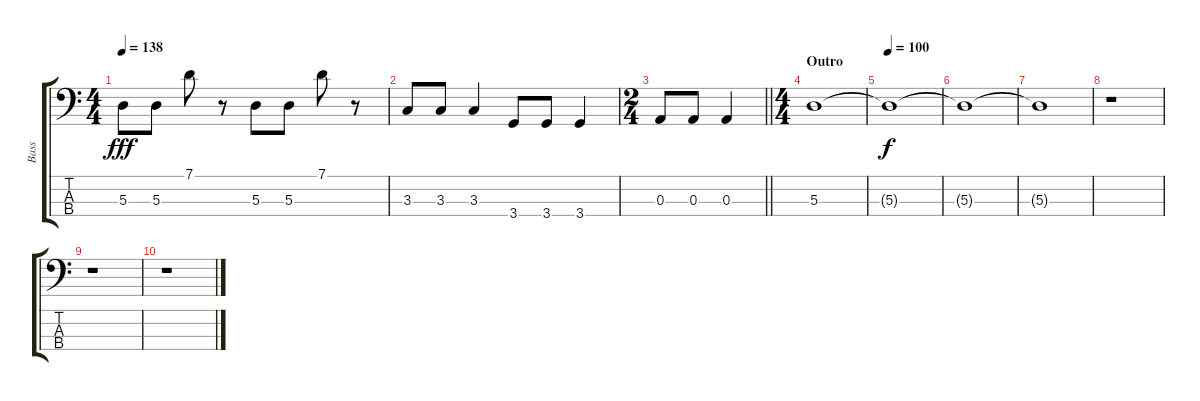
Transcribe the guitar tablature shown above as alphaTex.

\track ("Bass" "Bass") {instrument electricbassfinger}
\staff {score tabs}
\tuning (G2 D2 A1 E1) {hide}
\ts (4 4)
\tempo 138
\clef f4
\ks c
5.3.8{dy fff} 5.3.8 7.1.8 r.8 5.3.8 5.3.8 7.1.8 r.8 |
3.3.8 3.3.8 3.3.4 3.4.8 3.4.8 3.4.4 |
\ts (2 4)
\barLineRight lightlight
0.3.8 0.3.8 0.3.4 |
\ts (4 4)
\section ("" "Outro")
5.3.1 |
\tempo 100
5.3{t}.1{dy f} |
5.3{t}.1{volume 0} |
5.3{t}.1 |
r.1 |
r.1 |
r.1
